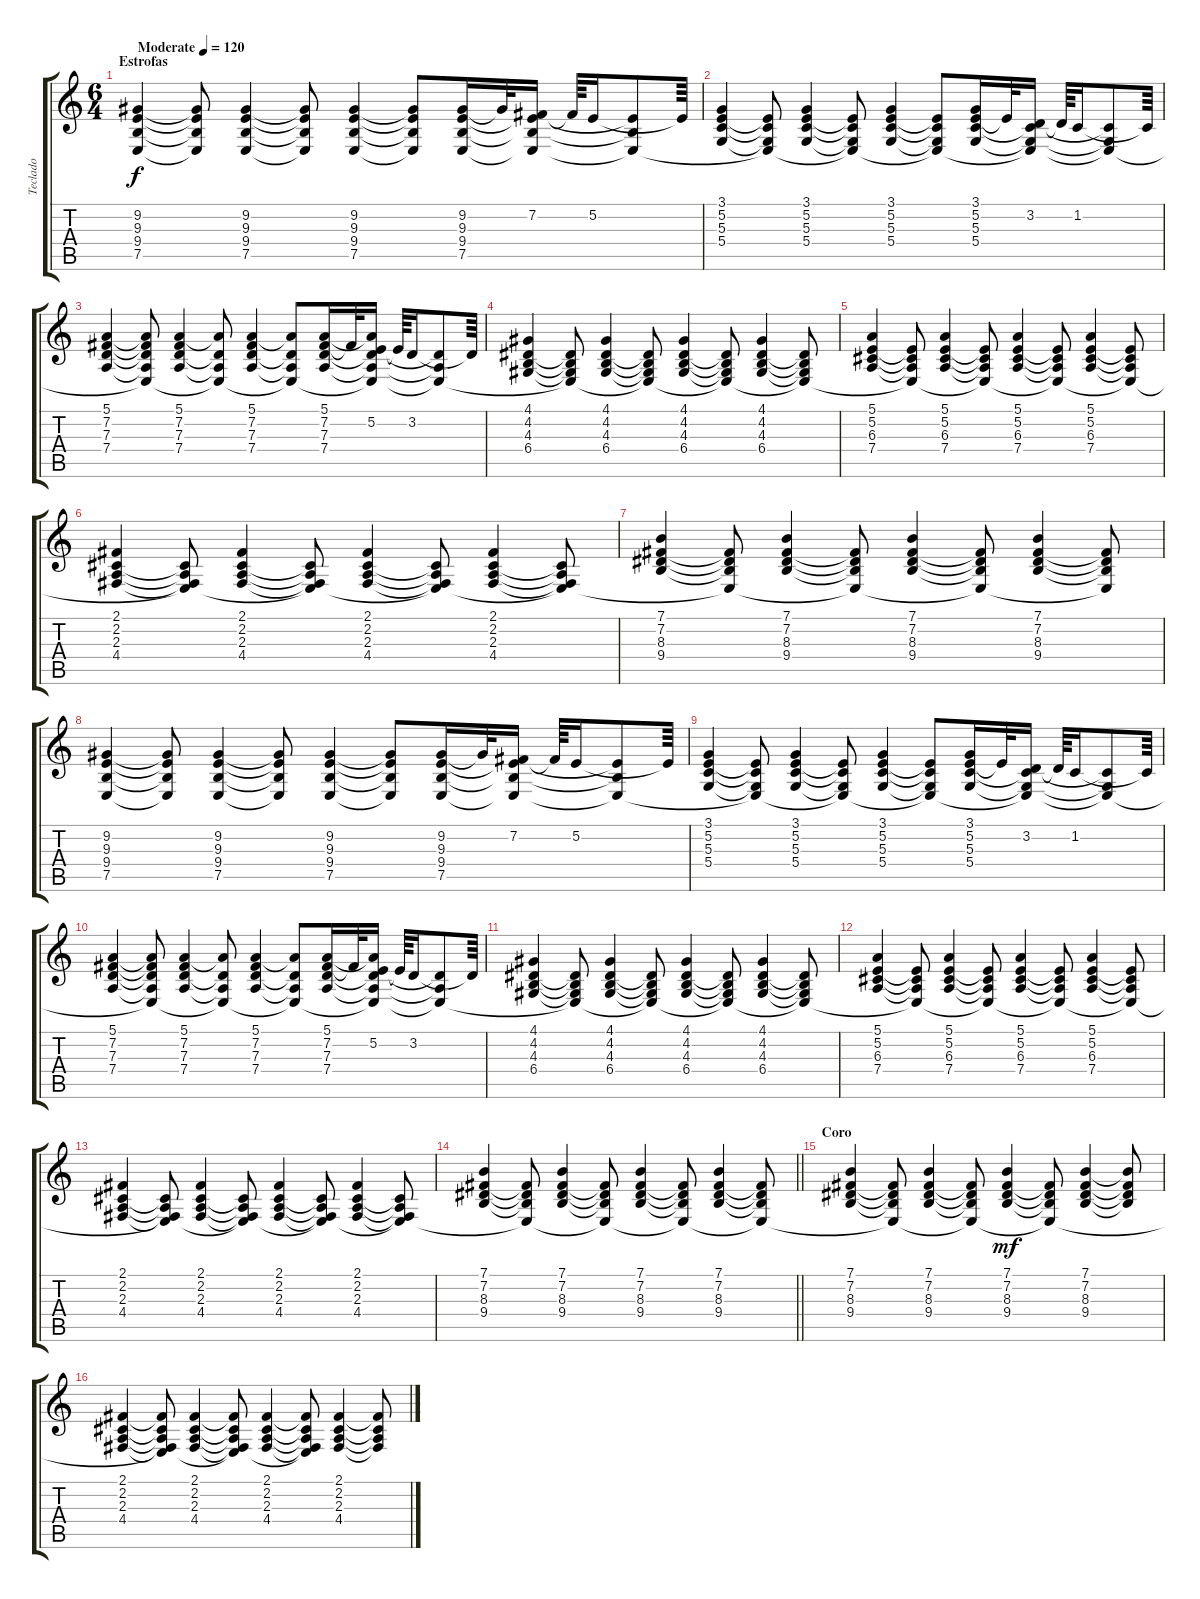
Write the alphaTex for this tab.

\track ("Teclado" "Teclado") {instrument brightacousticpiano bank 127}
\staff {score tabs}
\tuning (E4 B3 G3 D3 A2 E2) {hide}
\ts (6 4)
\section ("" "Estrofas")
\tempo (120 "Moderate")
\clef g2
\ks c
(9.2 9.3 9.4 7.5).4{dy f instrument brightacousticpiano} (9.2{t} 9.3{t} 9.4{t} 7.5{t}).8 (9.2 9.3 9.4 7.5).4 (9.2{t} 9.3{t} 9.4{t} 7.5{t}).8 (9.2 9.3 9.4 7.5).4 (9.2{t} 9.3{t} 9.4{t} 7.5{t}).8 (9.2 9.3 9.4 7.5).16 9.2{t}.32 (7.2 9.3{t} 9.4{t} 7.5{t}).16 7.2{t}.64 5.2.16 (9.3{t} 9.4{t} 7.5{t}).8 5.2{t}.64 |
(3.1 5.2 5.3 5.4).4 (5.2{t} 5.3{t} 5.4{t} 7.5{t}).8 (3.1 5.2 5.3 5.4).4 (5.2{t} 5.3{t} 5.4{t} 7.5{t}).8 (3.1 5.2 5.3 5.4).4 (5.2{t} 5.3{t} 5.4{t} 7.5{t}).8 (3.1 5.2 5.3 5.4).16 5.2{t}.32 (3.2 5.3{t} 5.4{t} 7.5{t}).16 3.2{t}.64 1.2.16 (5.3{t} 5.4{t} 7.5{t}).8 1.2{t}.64 |
(5.1 7.2 7.3 7.4).4 (5.1{t} 7.2{t} 7.3{t} 7.4{t} 7.5{t}).8 (5.1 7.2 7.3 7.4).4 (5.1{t} 7.3{t} 7.4{t} 7.5{t}).8 (5.1 7.2 7.3 7.4).4 (5.1{t} 7.3{t} 7.4{t} 7.5{t}).8 (5.1 7.2 7.3 7.4).16 7.2{t}.32 (5.1{t} 5.2 7.3{t} 7.4{t} 7.5{t}).16 5.2{t}.64 3.2.16 (7.3{t} 7.4{t} 7.5{t}).8 3.2{t}.64 |
(4.1 4.2 4.3 6.4).4 (4.2{t} 4.3{t} 6.4{t} 7.5{t}).8 (4.1 4.2 4.3 6.4).4 (4.2{t} 4.3{t} 6.4{t} 7.5{t}).8 (4.1 4.2 4.3 6.4).4 (4.2{t} 4.3{t} 6.4{t} 7.5{t}).8 (4.1 4.2 4.3 6.4).4 (4.2{t} 4.3{t} 6.4{t} 7.5{t}).8 |
(5.1 5.2 6.3 7.4).4 (5.2{t} 6.3{t} 7.4{t} 7.5{t}).8 (5.1 5.2 6.3 7.4).4 (5.2{t} 6.3{t} 7.4{t} 7.5{t}).8 (5.1 5.2 6.3 7.4).4 (5.2{t} 6.3{t} 7.4{t} 7.5{t}).8 (5.1 5.2 6.3 7.4).4 (5.2{t} 6.3{t} 7.4{t} 7.5{t}).8 |
(2.1 2.2 2.3 4.4).4 (2.2{t} 2.3{t} 4.4{t} 7.5{t}).8 (2.1 2.2 2.3 4.4).4 (2.2{t} 2.3{t} 4.4{t} 7.5{t}).8 (2.1 2.2 2.3 4.4).4 (2.2{t} 2.3{t} 4.4{t} 7.5{t}).8 (2.1 2.2 2.3 4.4).4 (2.2{t} 2.3{t} 4.4{t} 7.5{t}).8 |
(7.1 7.2 8.3 9.4).4 (7.2{t} 8.3{t} 9.4{t} 7.5{t}).8 (7.1 7.2 8.3 9.4).4 (7.2{t} 8.3{t} 9.4{t} 7.5{t}).8 (7.1 7.2 8.3 9.4).4 (7.2{t} 8.3{t} 9.4{t} 7.5{t}).8 (7.1 7.2 8.3 9.4).4 (7.2{t} 8.3{t} 9.4{t} 7.5{t}).8 |
(9.2 9.3 9.4 7.5).4 (9.2{t} 9.3{t} 9.4{t} 7.5{t}).8 (9.2 9.3 9.4 7.5).4 (9.2{t} 9.3{t} 9.4{t} 7.5{t}).8 (9.2 9.3 9.4 7.5).4 (9.2{t} 9.3{t} 9.4{t} 7.5{t}).8 (9.2 9.3 9.4 7.5).16 9.2{t}.32 (7.2 9.3{t} 9.4{t} 7.5{t}).16 7.2{t}.64 5.2.16 (9.3{t} 9.4{t} 7.5{t}).8 5.2{t}.64 |
(3.1 5.2 5.3 5.4).4 (5.2{t} 5.3{t} 5.4{t} 7.5{t}).8 (3.1 5.2 5.3 5.4).4 (5.2{t} 5.3{t} 5.4{t} 7.5{t}).8 (3.1 5.2 5.3 5.4).4 (5.2{t} 5.3{t} 5.4{t} 7.5{t}).8 (3.1 5.2 5.3 5.4).16 5.2{t}.32 (3.2 5.3{t} 5.4{t} 7.5{t}).16 3.2{t}.64 1.2.16 (5.3{t} 5.4{t} 7.5{t}).8 1.2{t}.64 |
(5.1 7.2 7.3 7.4).4 (5.1{t} 7.2{t} 7.3{t} 7.4{t} 7.5{t}).8 (5.1 7.2 7.3 7.4).4 (5.1{t} 7.3{t} 7.4{t} 7.5{t}).8 (5.1 7.2 7.3 7.4).4 (5.1{t} 7.3{t} 7.4{t} 7.5{t}).8 (5.1 7.2 7.3 7.4).16 7.2{t}.32 (5.1{t} 5.2 7.3{t} 7.4{t} 7.5{t}).16 5.2{t}.64 3.2.16 (7.3{t} 7.4{t} 7.5{t}).8 3.2{t}.64 |
(4.1 4.2 4.3 6.4).4 (4.2{t} 4.3{t} 6.4{t} 7.5{t}).8 (4.1 4.2 4.3 6.4).4 (4.2{t} 4.3{t} 6.4{t} 7.5{t}).8 (4.1 4.2 4.3 6.4).4 (4.2{t} 4.3{t} 6.4{t} 7.5{t}).8 (4.1 4.2 4.3 6.4).4 (4.2{t} 4.3{t} 6.4{t} 7.5{t}).8 |
(5.1 5.2 6.3 7.4).4 (5.2{t} 6.3{t} 7.4{t} 7.5{t}).8 (5.1 5.2 6.3 7.4).4 (5.2{t} 6.3{t} 7.4{t} 7.5{t}).8 (5.1 5.2 6.3 7.4).4 (5.2{t} 6.3{t} 7.4{t} 7.5{t}).8 (5.1 5.2 6.3 7.4).4 (5.2{t} 6.3{t} 7.4{t} 7.5{t}).8 |
(2.1 2.2 2.3 4.4).4 (2.2{t} 2.3{t} 4.4{t} 7.5{t}).8 (2.1 2.2 2.3 4.4).4 (2.2{t} 2.3{t} 4.4{t} 7.5{t}).8 (2.1 2.2 2.3 4.4).4 (2.2{t} 2.3{t} 4.4{t} 7.5{t}).8 (2.1 2.2 2.3 4.4).4 (2.2{t} 2.3{t} 4.4{t} 7.5{t}).8 |
\barLineRight lightlight
(7.1 7.2 8.3 9.4).4 (7.2{t} 8.3{t} 9.4{t} 7.5{t}).8 (7.1 7.2 8.3 9.4).4 (7.2{t} 8.3{t} 9.4{t} 7.5{t}).8 (7.1 7.2 8.3 9.4).4 (7.2{t} 8.3{t} 9.4{t} 7.5{t}).8 (7.1 7.2 8.3 9.4).4 (7.2{t} 8.3{t} 9.4{t} 7.5{t}).8 |
\section ("" "Coro")
(7.1 7.2 8.3 9.4).4 (7.2{t} 8.3{t} 9.4{t} 7.5{t}).8 (7.1 7.2 8.3 9.4).4 (7.2{t} 8.3{t} 9.4{t} 7.5{t}).8 (7.1 7.2 8.3 9.4).4{dy mf} (7.2{t} 8.3{t} 9.4{t} 7.5{t}).8 (7.1 7.2 8.3 9.4).4 (7.1{t} 7.2{t} 8.3{t} 9.4{t}).8 |
(2.1 2.2 2.3 4.4).4 (2.1{t} 2.2{t} 2.3{t} 4.4{t} 7.5{t}).8 (2.1 2.2 2.3 4.4).4 (2.1{t} 2.2{t} 2.3{t} 4.4{t} 7.5{t}).8 (2.1 2.2 2.3 4.4).4 (2.1{t} 2.2{t} 2.3{t} 4.4{t} 7.5{t}).8 (2.1 2.2 2.3 4.4).4 (2.1{t} 2.2{t} 2.3{t} 4.4{t}).8
